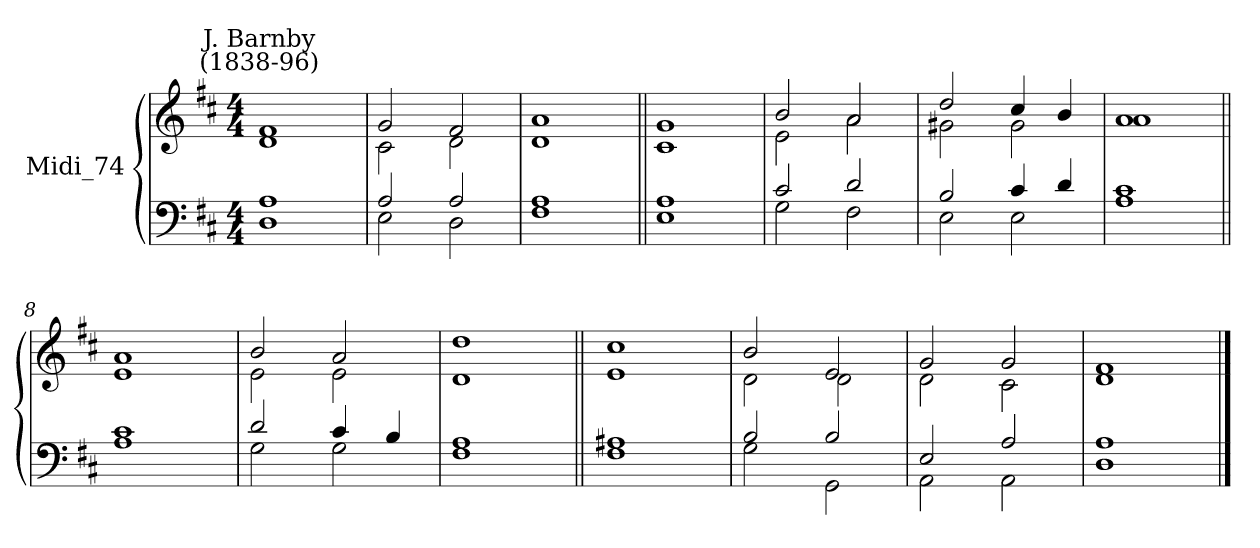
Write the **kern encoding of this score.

**kern	**kern
*part2	*part1
*staff2	*staff1
*I"Midi_74	*I"Midi_74
*clefF4	*clefG2
*k[f#c#]	*k[f#c#]
*D:	*D:
*M4/4	*M4/4
=1	=1
*^	*^
!	!	!LO:TX:a:cj:t=J. Barnby\n(1838-96)	!
1A/	1D\	1f#/	1d\
=2	=2	=2	=2
2A/	2E\	2g/	2c#\
2A/	2D\	2f#/	2d\
=3	=3	=3	=3
1A/	1F#\	1a/	1d\
=4||	=4||	=4||	=4||
1A/	1E\	1g/	1c#\
=5	=5	=5	=5
2c#/	2G\	2b/	2e\
2d/	2F#\	2a/	2a\
=6	=6	=6	=6
2B/	2E\	2dd/	2g#X\
4c#/	2E\	4cc#/	2g#\
4d/	.	4b/	.
=7	=7	=7	=7
1c#/	1A\	1a\	1a\
=8||	=8||	=8||	=8||
1c#/	1A\	1a/	1e\
=9	=9	=9	=9
2d/	2G\	2b/	2e\
4c#/	2G\	2a/	2e\
4B/	.	.	.
=10	=10	=10	=10
1A/	1F#\	1dd/	1d\
=11||	=11||	=11||	=11||
1A#X/	1F#\	1cc#/	1e\
=12	=12	=12	=12
2B/	2G\	2b/	2d\
2B/	2GG\	2e/	2d\
=13	=13	=13	=13
2E/	2AA\	2g/	2d\
2A/	2AA\	2g/	2c#\
=14	=14	=14	=14
1A/	1D\	1f#/	1d\
*v	*v	*	*
*	*v	*v
==	==
*-	*-
